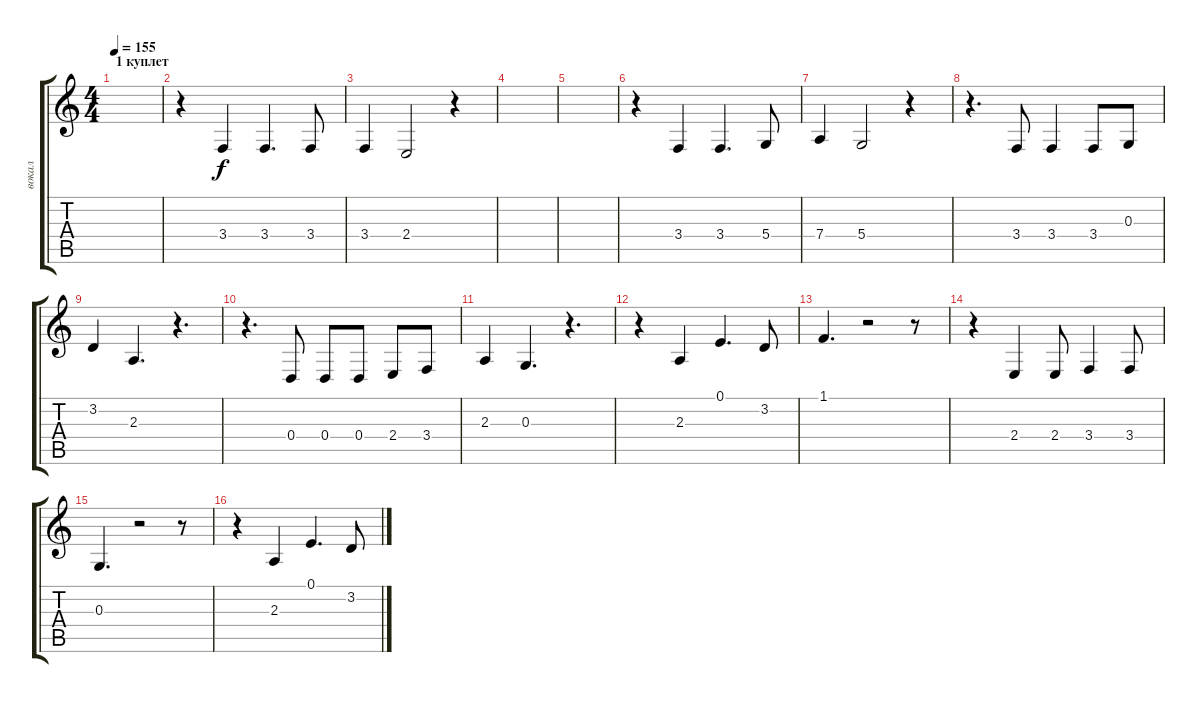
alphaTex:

\track ("вокал" "вокал") {instrument englishhorn}
\staff {score tabs}
\tuning (E4 B3 G3 D3 A2 E2) {hide}
\ts (4 4)
\section ("" "1 куплет")
\tempo 155
\clef g2
\ks c
|
r.4 3.4.4 3.4.4{d} 3.4.8 |
3.4.4 2.4.2 r.4 |
|
|
r.4 3.4.4 3.4.4{d} 5.4.8 |
7.4.4 5.4.2 r.4 |
r.4{d} 3.4.8 3.4.4 3.4.8 0.3.8 |
3.2.4 2.3.4{d} r.4{d} |
r.4{d} 0.4.8 0.4.8 0.4.8 2.4.8 3.4.8 |
2.3.4 0.3.4{d} r.4{d} |
r.4 2.3.4 0.1.4{d} 3.2.8 |
1.1.4{d} r.2 r.8 |
r.4 2.4.4 2.4.8 3.4.4 3.4.8 |
0.3.4{d} r.2 r.8 |
r.4 2.3.4 0.1.4{d} 3.2.8
